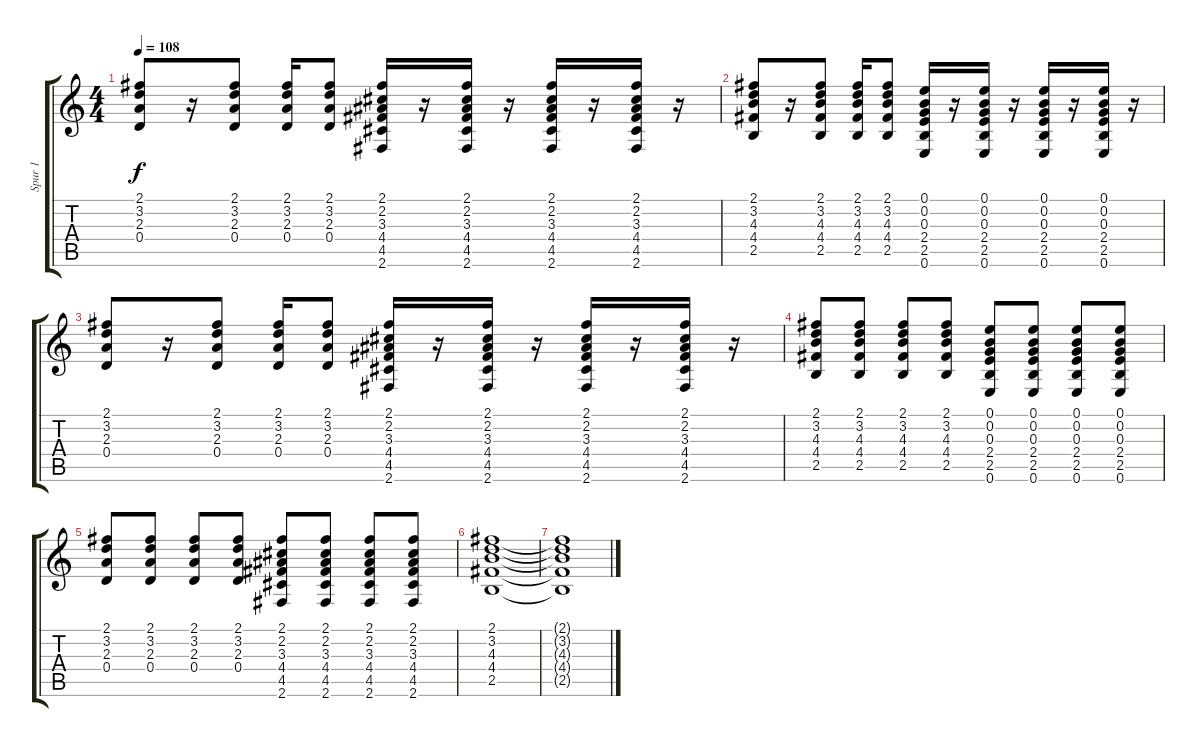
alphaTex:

\track ("Spur 1" "Spur 1") {instrument overdrivenguitar}
\staff {score tabs}
\tuning (E4 B3 G3 D3 A2 E2) {hide}
\ts (4 4)
\tempo 108
\clef g2
\ks c
(2.1 3.2 2.3 0.4).8{dy f} r.16 (2.1 3.2 2.3 0.4).8 (2.1 3.2 2.3 0.4).16 (2.1 3.2 2.3 0.4).8 (2.1 2.2 3.3 4.4 4.5 2.6).16 r.16 (2.1 2.2 3.3 4.4 4.5 2.6).16 r.16 (2.1 2.2 3.3 4.4 4.5 2.6).16 r.16 (2.1 2.2 3.3 4.4 4.5 2.6).16 r.16 |
(2.1 3.2 4.3 4.4 2.5).8{volume 11 balance 10} r.16 (2.1 3.2 4.3 4.4 2.5).8 (2.1 3.2 4.3 4.4 2.5).16 (2.1 3.2 4.3 4.4 2.5).8 (0.1 0.2 0.3 2.4 2.5 0.6).16 r.16 (0.1 0.2 0.3 2.4 2.5 0.6).16 r.16 (0.1 0.2 0.3 2.4 2.5 0.6).16 r.16 (0.1 0.2 0.3 2.4 2.5 0.6).16 r.16 |
(2.1 3.2 2.3 0.4).8 r.16 (2.1 3.2 2.3 0.4).8 (2.1 3.2 2.3 0.4).16 (2.1 3.2 2.3 0.4).8 (2.1 2.2 3.3 4.4 4.5 2.6).16 r.16 (2.1 2.2 3.3 4.4 4.5 2.6).16 r.16 (2.1 2.2 3.3 4.4 4.5 2.6).16 r.16 (2.1 2.2 3.3 4.4 4.5 2.6).16 r.16 |
(2.1 3.2 4.3 4.4 2.5).8 (2.1 3.2 4.3 4.4 2.5).8 (2.1 3.2 4.3 4.4 2.5).8 (2.1 3.2 4.3 4.4 2.5).8 (0.1 0.2 0.3 2.4 2.5 0.6).8 (0.1 0.2 0.3 2.4 2.5 0.6).8 (0.1 0.2 0.3 2.4 2.5 0.6).8 (0.1 0.2 0.3 2.4 2.5 0.6).8 |
(2.1 3.2 2.3 0.4).8 (2.1 3.2 2.3 0.4).8 (2.1 3.2 2.3 0.4).8 (2.1 3.2 2.3 0.4).8 (2.1 2.2 3.3 4.4 4.5 2.6).8 (2.1 2.2 3.3 4.4 4.5 2.6).8 (2.1 2.2 3.3 4.4 4.5 2.6).8 (2.1 2.2 3.3 4.4 4.5 2.6).8 |
(2.1 3.2 4.3 4.4 2.5).1{volume 0} |
(2.1{t} 3.2{t} 4.3{t} 4.4{t} 2.5{t}).1
